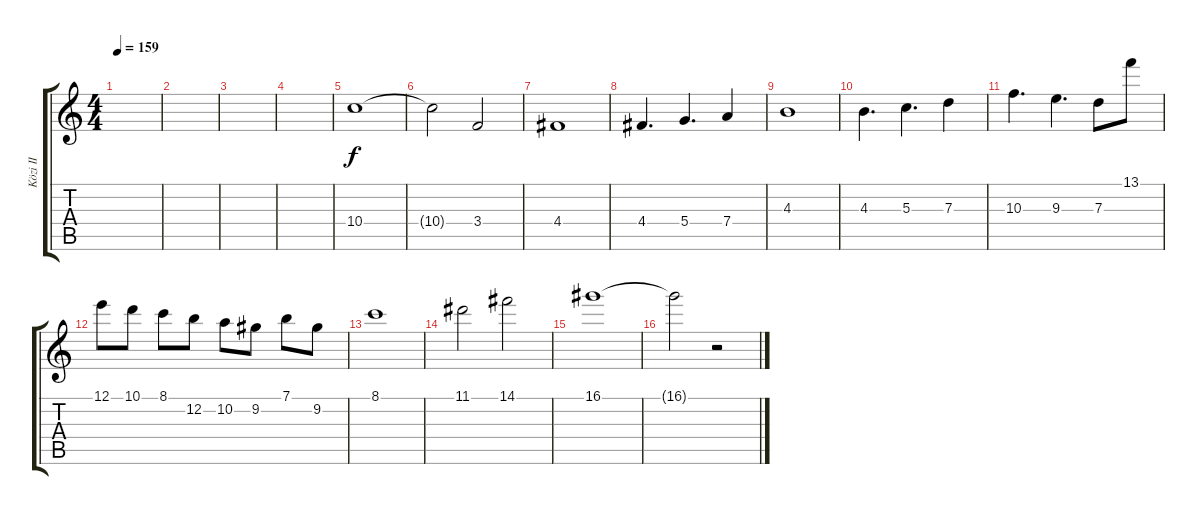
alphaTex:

\track ("Közi II" "Közi II") {instrument acousticguitarsteel}
\staff {score tabs}
\tuning (E4 B3 G3 D3 A2 E2) {hide}
\ts (4 4)
\tempo 159
\clef g2
\ks c
|
|
|
|
10.4.1{balance 4 instrument overdrivenguitar} |
10.4{t}.2 3.4.2 |
4.4.1 |
4.4.4{d} 5.4.4{d} 7.4.4 |
4.3.1 |
4.3.4{d} 5.3.4{d} 7.3.4 |
10.3.4{d} 9.3.4{d} 7.3.8 13.1.8 |
12.1.8 10.1.8 8.1.8 12.2.8 10.2.8 9.2.8 7.1.8 9.2.8 |
8.1.1 |
11.1.2 14.1.2 |
16.1.1 |
16.1{t}.2 r.2
